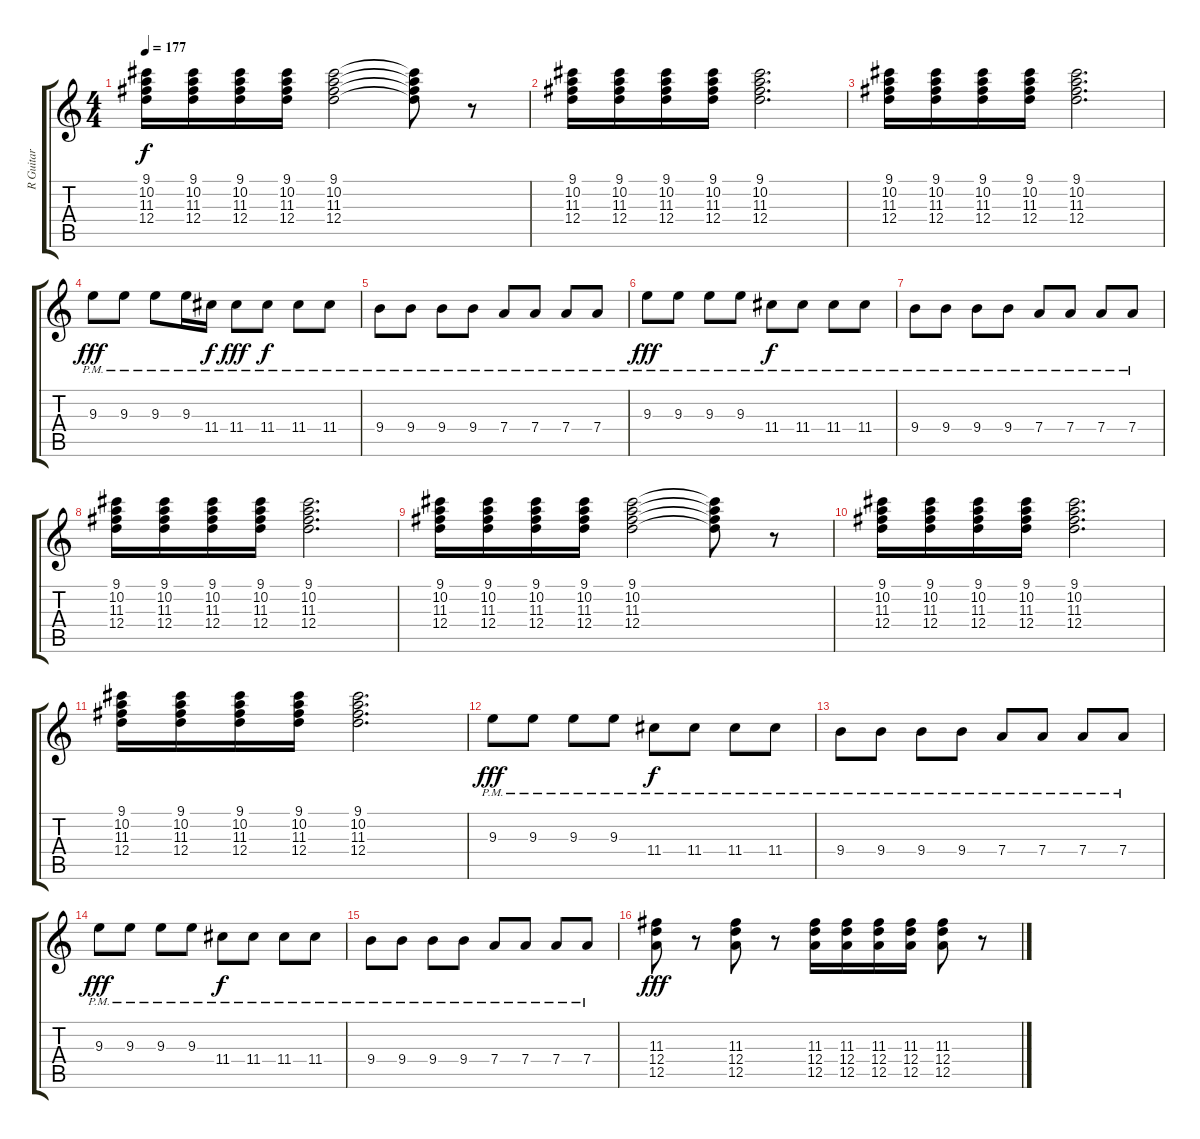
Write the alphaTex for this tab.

\track ("R Guitar" "R Guitar") {instrument overdrivenguitar}
\staff {score tabs}
\tuning (E4 B3 G3 D3 A2 E2) {hide}
\ts (4 4)
\tempo 177
\clef g2
\ks c
(9.1 10.2 11.3 12.4).16{dy f} (9.1 10.2 11.3 12.4).16 (9.1 10.2 11.3 12.4).16 (9.1 10.2 11.3 12.4).16 (9.1 10.2 11.3 12.4).2 (9.1{t} 10.2{t} 11.3{t} 12.4{t}).8 r.8 |
(9.1 10.2 11.3 12.4).16 (9.1 10.2 11.3 12.4).16 (9.1 10.2 11.3 12.4).16 (9.1 10.2 11.3 12.4).16 (9.1 10.2 11.3 12.4).2{d} |
(9.1 10.2 11.3 12.4).16 (9.1 10.2 11.3 12.4).16 (9.1 10.2 11.3 12.4).16 (9.1 10.2 11.3 12.4).16 (9.1 10.2 11.3 12.4).2{d} |
9.3{pm}.8{dy fff} 9.3{pm}.8 9.3{pm}.8 9.3{pm}.16 11.4{pm}.16{dy f} 11.4{pm}.8{dy fff} 11.4{pm}.8{dy f} 11.4{pm}.8 11.4{pm}.8 |
9.4{pm}.8 9.4{pm}.8 9.4{pm}.8 9.4{pm}.8 7.4{pm}.8 7.4{pm}.8 7.4{pm}.8 7.4{pm}.8 |
9.3{pm}.8{dy fff} 9.3{pm}.8 9.3{pm}.8 9.3{pm}.8 11.4{pm}.8{dy f} 11.4{pm}.8 11.4{pm}.8 11.4{pm}.8 |
9.4{pm}.8 9.4{pm}.8 9.4{pm}.8 9.4{pm}.8 7.4{pm}.8 7.4{pm}.8 7.4{pm}.8 7.4{pm}.8 |
(9.1 10.2 11.3 12.4).16 (9.1 10.2 11.3 12.4).16 (9.1 10.2 11.3 12.4).16 (9.1 10.2 11.3 12.4).16 (9.1 10.2 11.3 12.4).2{d} |
(9.1 10.2 11.3 12.4).16 (9.1 10.2 11.3 12.4).16 (9.1 10.2 11.3 12.4).16 (9.1 10.2 11.3 12.4).16 (9.1 10.2 11.3 12.4).2 (9.1{t} 10.2{t} 11.3{t} 12.4{t}).8 r.8 |
(9.1 10.2 11.3 12.4).16 (9.1 10.2 11.3 12.4).16 (9.1 10.2 11.3 12.4).16 (9.1 10.2 11.3 12.4).16 (9.1 10.2 11.3 12.4).2{d} |
(9.1 10.2 11.3 12.4).16 (9.1 10.2 11.3 12.4).16 (9.1 10.2 11.3 12.4).16 (9.1 10.2 11.3 12.4).16 (9.1 10.2 11.3 12.4).2{d} |
9.3{pm}.8{dy fff} 9.3{pm}.8 9.3{pm}.8 9.3{pm}.8 11.4{pm}.8{dy f} 11.4{pm}.8 11.4{pm}.8 11.4{pm}.8 |
9.4{pm}.8 9.4{pm}.8 9.4{pm}.8 9.4{pm}.8 7.4{pm}.8 7.4{pm}.8 7.4{pm}.8 7.4{pm}.8 |
9.3{pm}.8{dy fff} 9.3{pm}.8 9.3{pm}.8 9.3{pm}.8 11.4{pm}.8{dy f} 11.4{pm}.8 11.4{pm}.8 11.4{pm}.8 |
9.4{pm}.8 9.4{pm}.8 9.4{pm}.8 9.4{pm}.8 7.4{pm}.8 7.4{pm}.8 7.4{pm}.8 7.4{pm}.8 |
(11.3 12.4 12.5).8{dy fff} r.8 (11.3 12.4 12.5).8 r.8 (11.3 12.4 12.5).16 (11.3 12.4 12.5).16 (11.3 12.4 12.5).16 (11.3 12.4 12.5).16 (11.3 12.4 12.5).8 r.8
